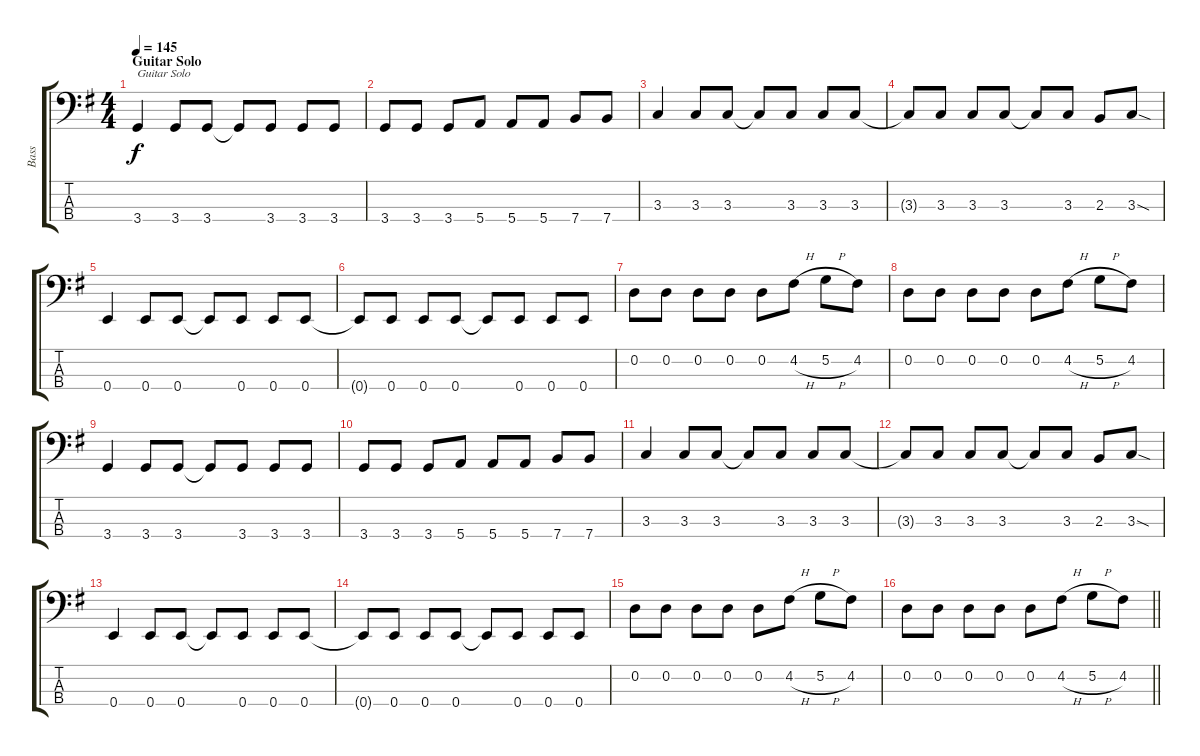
\track ("Bass" "Bass") {instrument electricbassfinger}
\staff {score tabs}
\tuning (G2 D2 A1 E1) {hide}
\ts (4 4)
\section ("" "Guitar Solo")
\tempo 145
\clef f4
\ks g
3.4.4{txt "Guitar Solo" dy f} 3.4.8 3.4.8 3.4{t}.8 3.4.8 3.4.8 3.4.8 |
3.4.8 3.4.8 3.4.8 5.4.8 5.4.8 5.4.8 7.4.8 7.4.8 |
3.3.4 3.3.8 3.3.8 3.3{t}.8 3.3.8 3.3.8 3.3.8 |
3.3{t}.8 3.3.8 3.3.8 3.3.8 3.3{t}.8 3.3.8 2.3.8 3.3{sod}.8 |
0.4.4 0.4.8 0.4.8 0.4{t}.8 0.4.8 0.4.8 0.4.8 |
0.4{t}.8 0.4.8 0.4.8 0.4.8 0.4{t}.8 0.4.8 0.4.8 0.4.8 |
0.2.8 0.2.8 0.2.8 0.2.8 0.2.8 4.2{h}.8 5.2{h}.8 4.2.8 |
0.2.8 0.2.8 0.2.8 0.2.8 0.2.8 4.2{h}.8 5.2{h}.8 4.2.8 |
3.4.4 3.4.8 3.4.8 3.4{t}.8 3.4.8 3.4.8 3.4.8 |
3.4.8 3.4.8 3.4.8 5.4.8 5.4.8 5.4.8 7.4.8 7.4.8 |
3.3.4 3.3.8 3.3.8 3.3{t}.8 3.3.8 3.3.8 3.3.8 |
3.3{t}.8 3.3.8 3.3.8 3.3.8 3.3{t}.8 3.3.8 2.3.8 3.3{sod}.8 |
0.4.4 0.4.8 0.4.8 0.4{t}.8 0.4.8 0.4.8 0.4.8 |
0.4{t}.8 0.4.8 0.4.8 0.4.8 0.4{t}.8 0.4.8 0.4.8 0.4.8 |
0.2.8 0.2.8 0.2.8 0.2.8 0.2.8 4.2{h}.8 5.2{h}.8 4.2.8 |
\barLineRight lightlight
0.2.8 0.2.8 0.2.8 0.2.8 0.2.8 4.2{h}.8 5.2{h}.8 4.2.8
